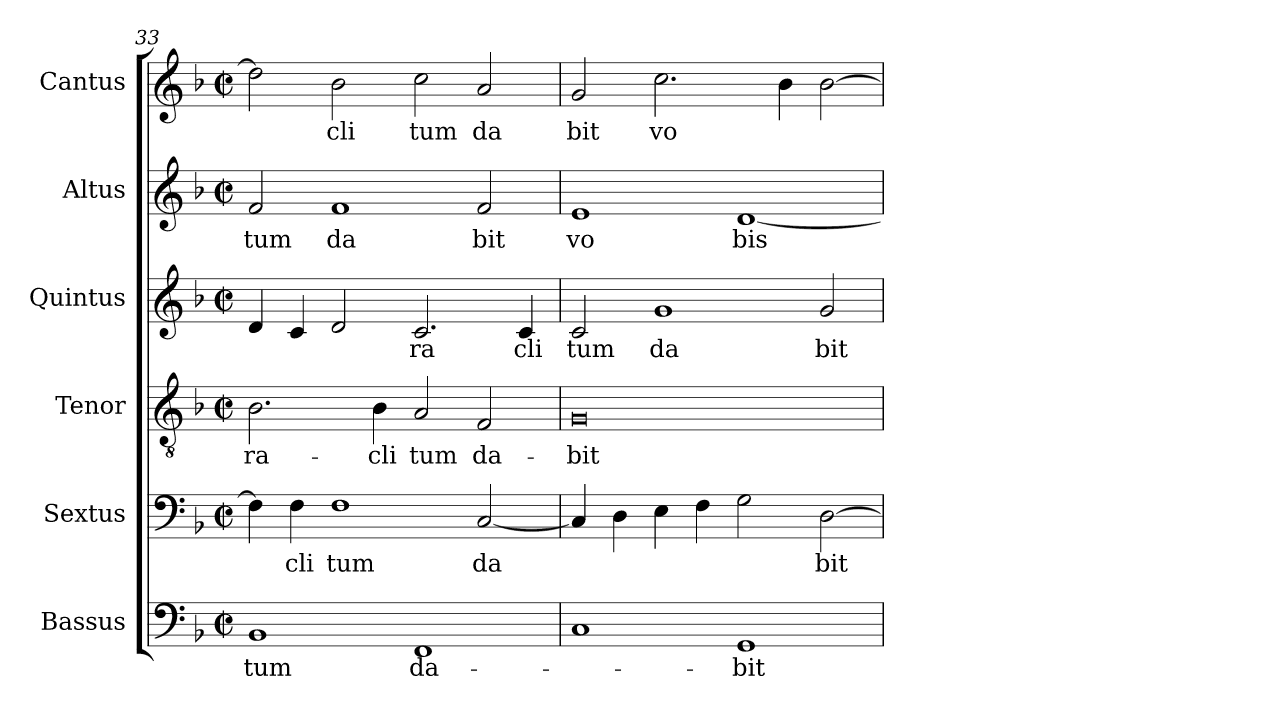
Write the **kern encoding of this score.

**kern	**text	**kern	**text	**kern	**text	**kern	**text	**kern	**text	**kern	**text
*part6	*part6	*part5	*part5	*part4	*part4	*part3	*part3	*part2	*part2	*part1	*part1
*staff6	*staff6	*staff5	*staff5	*staff4	*staff4	*staff3	*staff3	*staff2	*staff2	*staff1	*staff1
*I"Bassus	*	*I"Sextus	*	*I"Tenor	*	*I"Quintus	*	*I"Altus	*	*I"Cantus	*
*clefF4	*	*clefF4	*	*clefGv2	*	*clefG2	*	*clefG2	*	*clefG2	*
*k[b-]	*	*k[b-]	*	*k[b-]	*	*k[b-]	*	*k[b-]	*	*k[b-]	*
*F:	*	*F:	*	*F:	*	*F:	*	*F:	*	*F:	*
*M2/2	*	*M2/2	*	*M2/2	*	*M2/2	*	*M2/2	*	*M2/2	*
*met(c|)	*	*met(c|)	*	*met(c|)	*	*met(c|)	*	*met(c|)	*	*met(c|)	*
=33	=33	=33	=33	=33	=33	=33	=33	=33	=33	=33	=33
!	!LO:LY:b:cj	!	!	!	!LO:LY:b:cj	!	!	!	!LO:LY:b:cj	!	!
1BB-	-tum	4F\]	.	2.B-\	-ra-	4d/	.	2f/	tum	2dd\]	.
!	!	!	!LO:LY:b:cj	!	!	!	!	!	!	!	!
.	.	4F\	cli	.	.	4c/	.	.	.	.	.
!	!	!	!LO:LY:b:cj	!	!	!	!	!	!LO:LY:b:cj	!	!LO:LY:b:cj
.	.	1F	tum	.	.	2d/	.	1f	da	2b-\	cli
!	!	!	!	!	!LO:LY:b:cj	!	!	!	!	!	!
.	.	.	.	4B-\	-cli	.	.	.	.	.	.
!	!LO:LY:b:cj	!	!	!	!LO:LY:b:cj	!	!LO:LY:b:cj	!	!	!	!LO:LY:b:cj
1FF	da-	.	.	2A/	tum	2.c/	ra	.	.	2cc\	tum
!	!	!	!LO:LY:b:cj	!	!LO:LY:b:cj	!	!	!	!LO:LY:b:cj	!	!LO:LY:b:cj
.	.	[<2C/	da	2F/	da-	.	.	2f/	bit	2a/	da
!	!	!	!	!	!	!	!LO:LY:b:cj	!	!	!	!
.	.	.	.	.	.	4c/	cli	.	.	.	.
=34	=34	=34	=34	=34	=34	=34	=34	=34	=34	=34	=34
!	!	!	!	!	!LO:LY:b:cj	!	!LO:LY:b:cj	!	!LO:LY:b:cj	!	!LO:LY:b:cj
1C	.	4C/]	.	0G	-bit	2c/	tum	1e	vo	2g/	bit
.	.	4D\	.	.	.	.	.	.	.	.	.
!	!	!	!	!	!	!	!LO:LY:b:cj	!	!	!	!LO:LY:b:cj
.	.	4E\	.	.	.	1g	da	.	.	2.cc\	vo
.	.	4F\	.	.	.	.	.	.	.	.	.
!	!LO:LY:b:cj	!	!	!	!	!	!	!	!LO:LY:b:cj	!	!
1GG	-bit	2G\	.	.	.	.	.	[>1d	bis	.	.
.	.	.	.	.	.	.	.	.	.	4b-\	.
!	!	!	!LO:LY:b	!	!	!	!LO:LY:b:cj	!	!	!	!
.	.	[>2D\	bit	.	.	2g/	bit	.	.	[>2b-\	.
=	=	=	=	=	=	=	=	=	=	=	=
*-	*-	*-	*-	*-	*-	*-	*-	*-	*-	*-	*-
